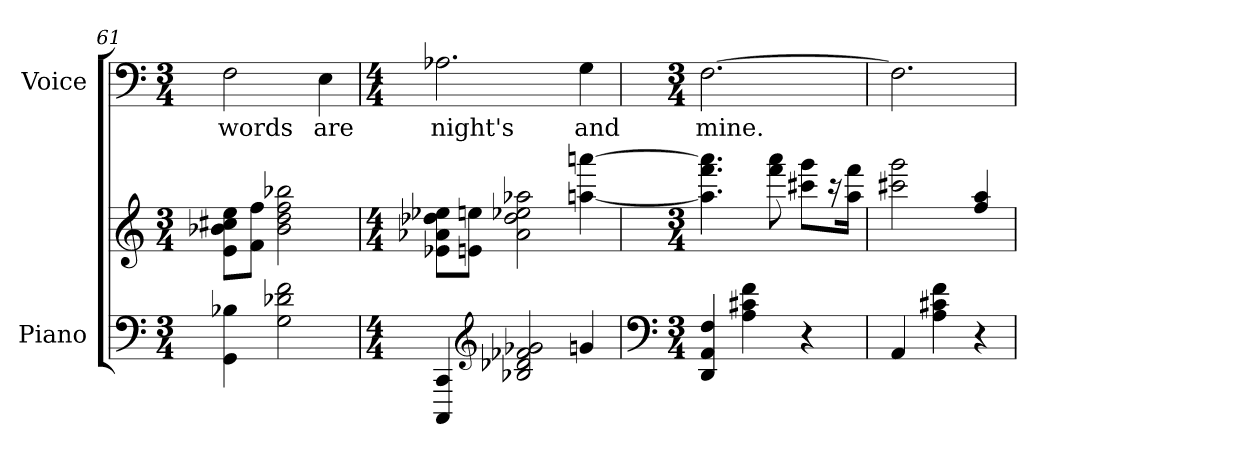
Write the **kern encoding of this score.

**kern	**kern	**kern	**text
*part2	*part2	*part1	*part1
*staff3	*staff2	*staff1	*staff1
*I"Piano	*	*I"Voice	*
*I'Pno.	*	*I'Voice	*
*clefF4	*clefG2	*clefF4	*
*k[]	*k[]	*k[]	*
*M3/4	*M3/4	*M3/4	*
=61	=61	=61	=61
!	!	!	!LO:LY:b:color=#000000
4GGi\ 4B-Xi	8ei\ 8b-Xi 8cc#Xi 8eeiL	2Fi\	words
.	8fi\ 8ffiJ	.	.
2Gi\ 2d-Xi 2fi	2b-i\ 2ddi 2ffi 2bb-Xi	.	.
!	!	!	!LO:LY:b:color=#000000
.	.	4Ei\	are
=62	=62	=62	=62
*M4/4	*M4/4	*M4/4	*
!	!	!	!LO:LY:b:color=#000000
4CCCi/ 4CCi	8e-Xi\ 8a-Xi 8dd-Xi 8ee-XiL	2.A-Xi\	night's
.	8eni\ 8eeniJ	.	.
*clefG2	*	*	*
*X8ba	*	*	*
2B-Xi/ 2d-Xi 2f-Xi 2g-Xi	2a-i\ 2dd-i 2ee-Xi 2aa-Xi	.	.
*	*8ba	*	*
!	!	!	!LO:LY:b:color=#000000
4gni/	[<4ani\ [>4aani	4Gi\	and
!!LO:LB:g=z
=63	=63	=63	=63
*clefF4	*	*	*
*M3/4	*M3/4	*M3/4	*
!	!	!	!LO:LY:b:color=#000000
4DDi/ 4AAi 4Fi	4.ai\] 4.ffi 4.aai]	[>2.Fi\	mine.
4Ai\ 4c#Xi 4fi	.	.	.
.	8ffi\ 8aai	.	.
4r	8cc#Xi\ 8ggiL	.	.
.	16r	.	.
.	16ai\ 16ffiJk	.	.
=64	=64	=64	=64
4AAi/	2cc#Xi\ 2ggi	2.Fi\]	.
4Ai\ 4c#Xi 4fi	.	.	.
4r	4fi/ 4ai	.	.
=	=	=	=
*-	*-	*-	*-
